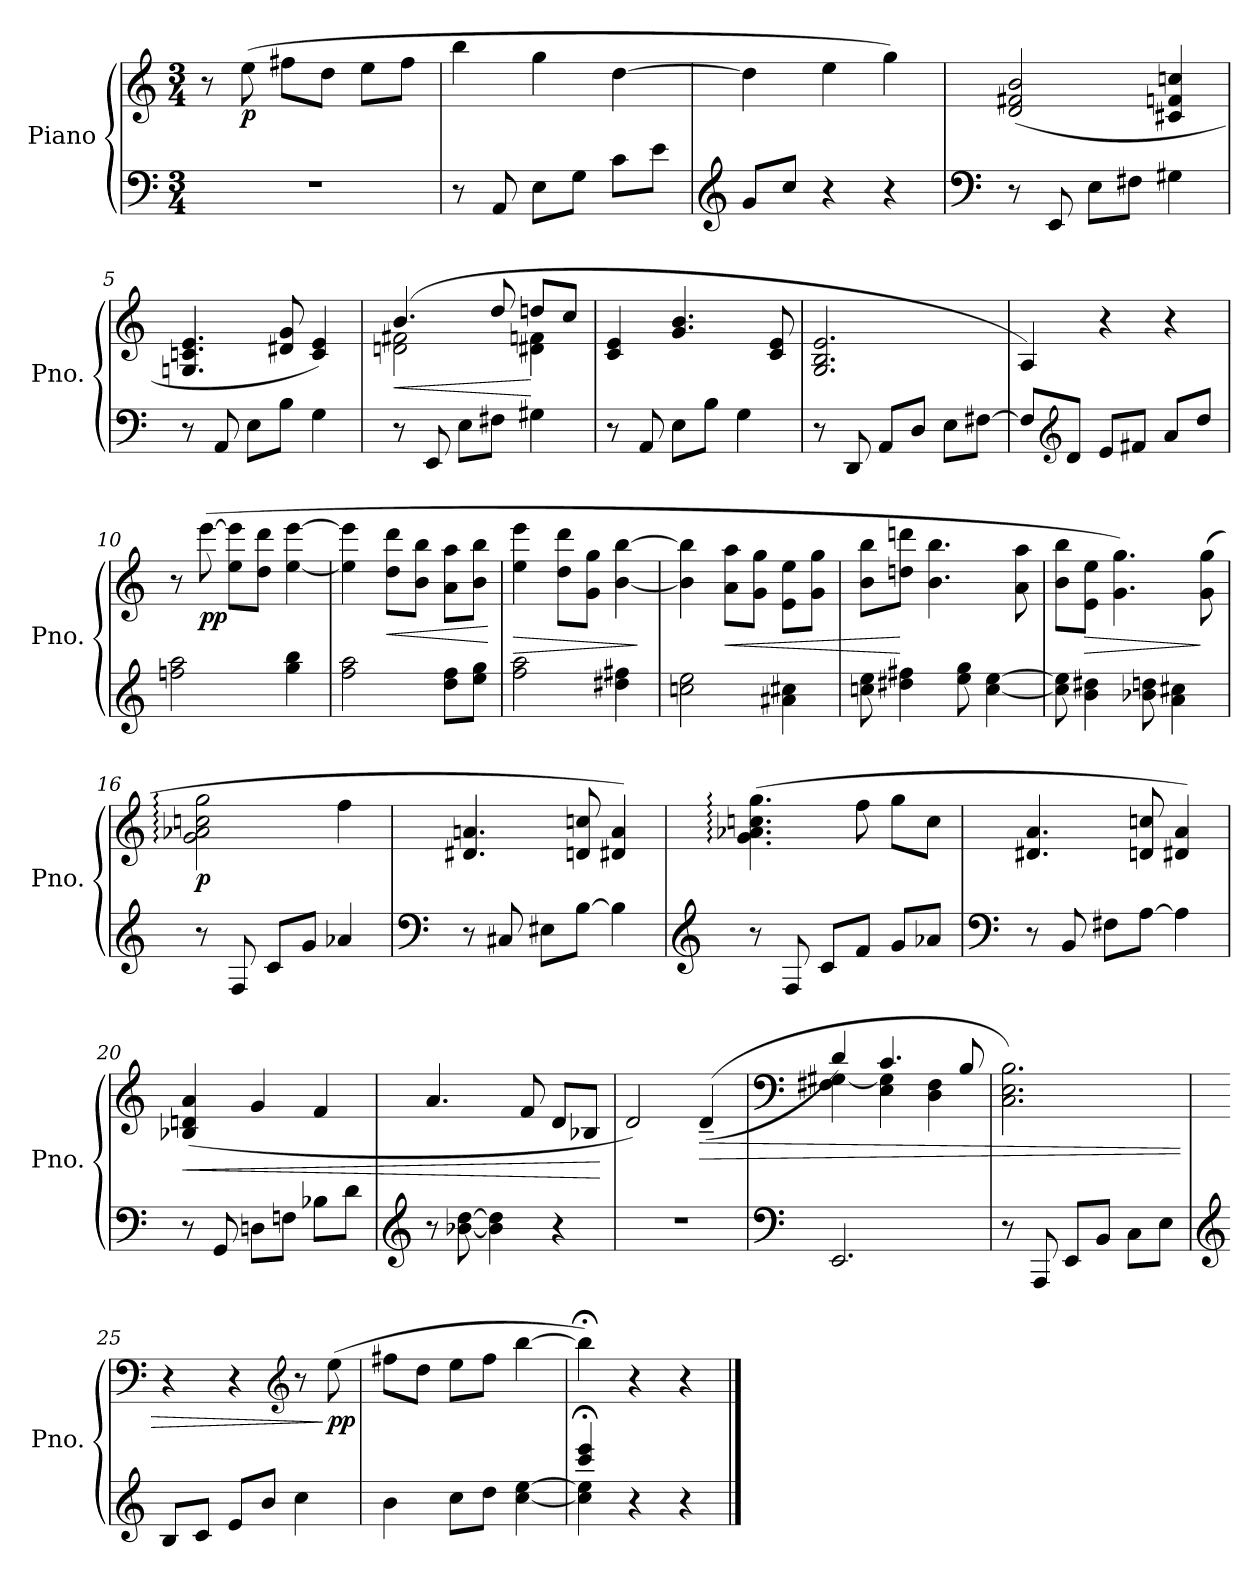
**kern	**kern	**dynam
*part1	*part1	*part1
*staff2	*staff1	*staff1/2
*I"Piano	*	*
*I'Pno.	*	*
*clefF4	*clefG2	*
*k[]	*k[]	*
*M3/4	*M3/4	*
=1	=1	=1
2.r	8r	.
*	*MM60	*
!	!	!LO:DY:b
.	(>8ee\	p
.	8ff#X\L	.
.	8dd\J	.
.	8ee\L	.
.	8ff#\J	.
=2	=2	=2
8r	4bb\	.
8AA/	.	.
8E\L	4gg\	.
8G\J	.	.
8c\L	[4dd\	.
8e\J	.	.
=3	=3	=3
*clefG2	*	*
8g/L	4dd\]	.
8cc/J	.	.
4r	4ee\	.
4r	4gg\)	.
!!LO:LB:g=z
=4	=4	=4
*clefF4	*	*
8r	(>2d/ 2f#X/ 2b/	.
8EE/	.	.
8E\L	.	.
8F#X\J	.	.
4G#X\	4c#X/ 4fn/ 4ccni/	.
=5	=5	=5
8r	4.Gn/ 4.cn/ 4.e/	.
8AA/	.	.
8E\L	.	.
8B\J	8d#X/ 8g/	.
4G\	4c/ 4e/)	.
=6	=6	=6
!	!	!LO:HP:b
*	*^	*
8r	(>4.b/	2dn\ 2f#X\	<
8EE/	.	.	.
8E\L	.	.	.
8F#X\J	8dd/	.	.
4G#X\	8ddni/L	4d#X\ 4fn\	[
.	8cc/J	.	.
*	*v	*v	*
!!LO:LB:g=z
=7	=7	=7
8r	4c/ 4e/	.
8AA/	.	.
8E\L	4.g/ 4.b/	.
8B\J	.	.
4G\	.	.
.	8c/ 8e/	.
=8	=8	=8
8r	2.G/ 2.B/ 2.e/	.
8DD/	.	.
8AA/L	.	.
8D/J	.	.
8E\L	.	.
[8F#X\J	.	.
=9	=9	=9
8F#/L]	4A/)	.
*clefG2	*	*
8d/J	.	.
8e/L	4r	.
8f#X/J	.	.
8a/L	4r	.
8dd/J	.	.
!!LO:LB:g=z
=10	=10	=10
2ffn\ 2aa\	8r	.
!	!	!LO:DY:b
.	(>[8eee\	pp
.	8ee\ 8eee\]L	.
.	8dd\ 8ddd\J	.
4gg\ 4bb\	[4ee\ [4eee\	.
=11	=11	=11
2ff\ 2aa\	4ee\] 4eee\]	.
!	!	!LO:HP:b
.	8dd\ 8ddd\L	<
.	8b\ 8bb\J	.
8dd\ 8ff\L	8a\ 8aa\L	.
8ee\ 8gg\J	8b\ 8bb\J	.
.	.	[
=12	=12	=12
!	!	!LO:HP:b
2ff\ 2aa\	4ee\ 4eee\	>
.	8dd\ 8ddd\L	.
.	8g\ 8gg\J	.
4dd#X\ 4ff#X\	[4b\ [4bb\	.
.	.	]
!!LO:LB:g=z
=13	=13	=13
2ccn\ 2ee\	4b\] 4bb\]	.
!	!	!LO:HP:b
.	8a\ 8aa\L	<
.	8g\ 8gg\J	.
4a#X\ 4cc#X\	8e\ 8ee\L	.
.	8g\ 8gg\J	.
=14	=14	=14
8ccn\ 8ee\	8b\ 8bb\L	.
4dd#X\ 4ff#X\	8ddn\ 8dddn\J	[
.	4.b\ 4.bb\	.
8ee\ 8gg\	.	.
[4cc\ [4ee\	.	.
.	8a\ 8aa\	.
=15	=15	=15
8cc\] 8ee\]	8b\ 8bb\L	.
!	!	!LO:HP:b
4b\ 4dd#X\	8e\ 8ee\J	>
.	4.g\ 4.gg\)	.
8b-X\ 8ddn\	.	.
4a\ 4cc#X\	.	.
.	(>8g\ 8gg\	]
=16	=16	=16
!	!	!LO:DY:b
8r	2g\: 2a-X\: 2ccn\: 2gg\:	p
8F/	.	.
8c/L	.	.
8g/J	.	.
4a-X/	4ff\	.
!!LO:PB:g=z
=17	=17	=17
*clefF4	*	*
8r	4.d#X/ 4.an/	.
8C#X/	.	.
8E#X\L	.	.
[8B\J	8dn/ 8ccn/	.
4B\]	4d#X/ 4a/)	.
=18	=18	=18
*clefG2	*	*
8r	(>4.g\: 4.a-X\: 4.ccn\: 4.gg\:	.
8F/	.	.
8c/L	.	.
8f/J	8ff\	.
8g/L	8gg\L	.
8a-X/J	8cc\J	.
=19	=19	=19
*clefF4	*	*
8r	4.d#X/ 4.a/	.
8BB/	.	.
8F#X\L	.	.
[8A\J	8dn/ 8ccn/	.
4A\]	4d#X/ 4a/)	.
!!LO:LB:g=z
=20	=20	=20
!	!	!LO:HP:b
8r	(>4B-X/ 4dn/ 4a/	<
8GG/	.	.
8Dn\L	4g/	.
8Fn\J	.	.
8B-X\L	4f/	.
8d\J	.	.
=21	=21	=21
*clefG2	*	*
8r	4.a/	.
[8b-X\ [8dd\	.	.
4b-\] 4dd\]	.	.
.	8f/	.
4r	8d/L	.
.	8B-X/J	.
.	.	[
=22	=22	=22
2.r	2d/)	.
!	!	!LO:HP:b
.	(>(>4d~/	>
=23	=23	=23
*clefF4	*clefF4	*
*	*^	*
2.EE/	4d/)	4F#X\ [4G#X\	.
.	4.c/	4E\ 4G#\]	.
.	.	4D\ 4F#\	.
.	8B/	.	.
*	*v	*v	*
!!LO:LB:g=z
=24	=24	=24
8r	2.C\ 2.E\ 2.B\)	.
8AAA/	.	.
8EE/L	.	.
8BB/J	.	.
8C\L	.	.
8E\J	.	.
=25	=25	=25
*clefG2	*	*
8B/L	4r	.
8c/J	.	.
8e/L	4r	.
8b/J	.	.
*	*clefG2	*
4cc\	8r	.
!	!	!LO:DY:n=1:b
.	(>8ee\	] pp
=26	=26	=26
4b\	8ff#X\L	.
.	8dd\J	.
8cc\L	8ee\L	.
8dd\J	8ff#\J	.
[4cc\ [4ee\	[4bb\	.
=27	=27	=27
*^	*	*
4ccc/;< 4eee/;<	4cc\] 4ee\]	4bb;<\])	.
4r	2ryy	4r	.
4r	.	4r	.
*v	*v	*	*
==	==	==
*-	*-	*-
